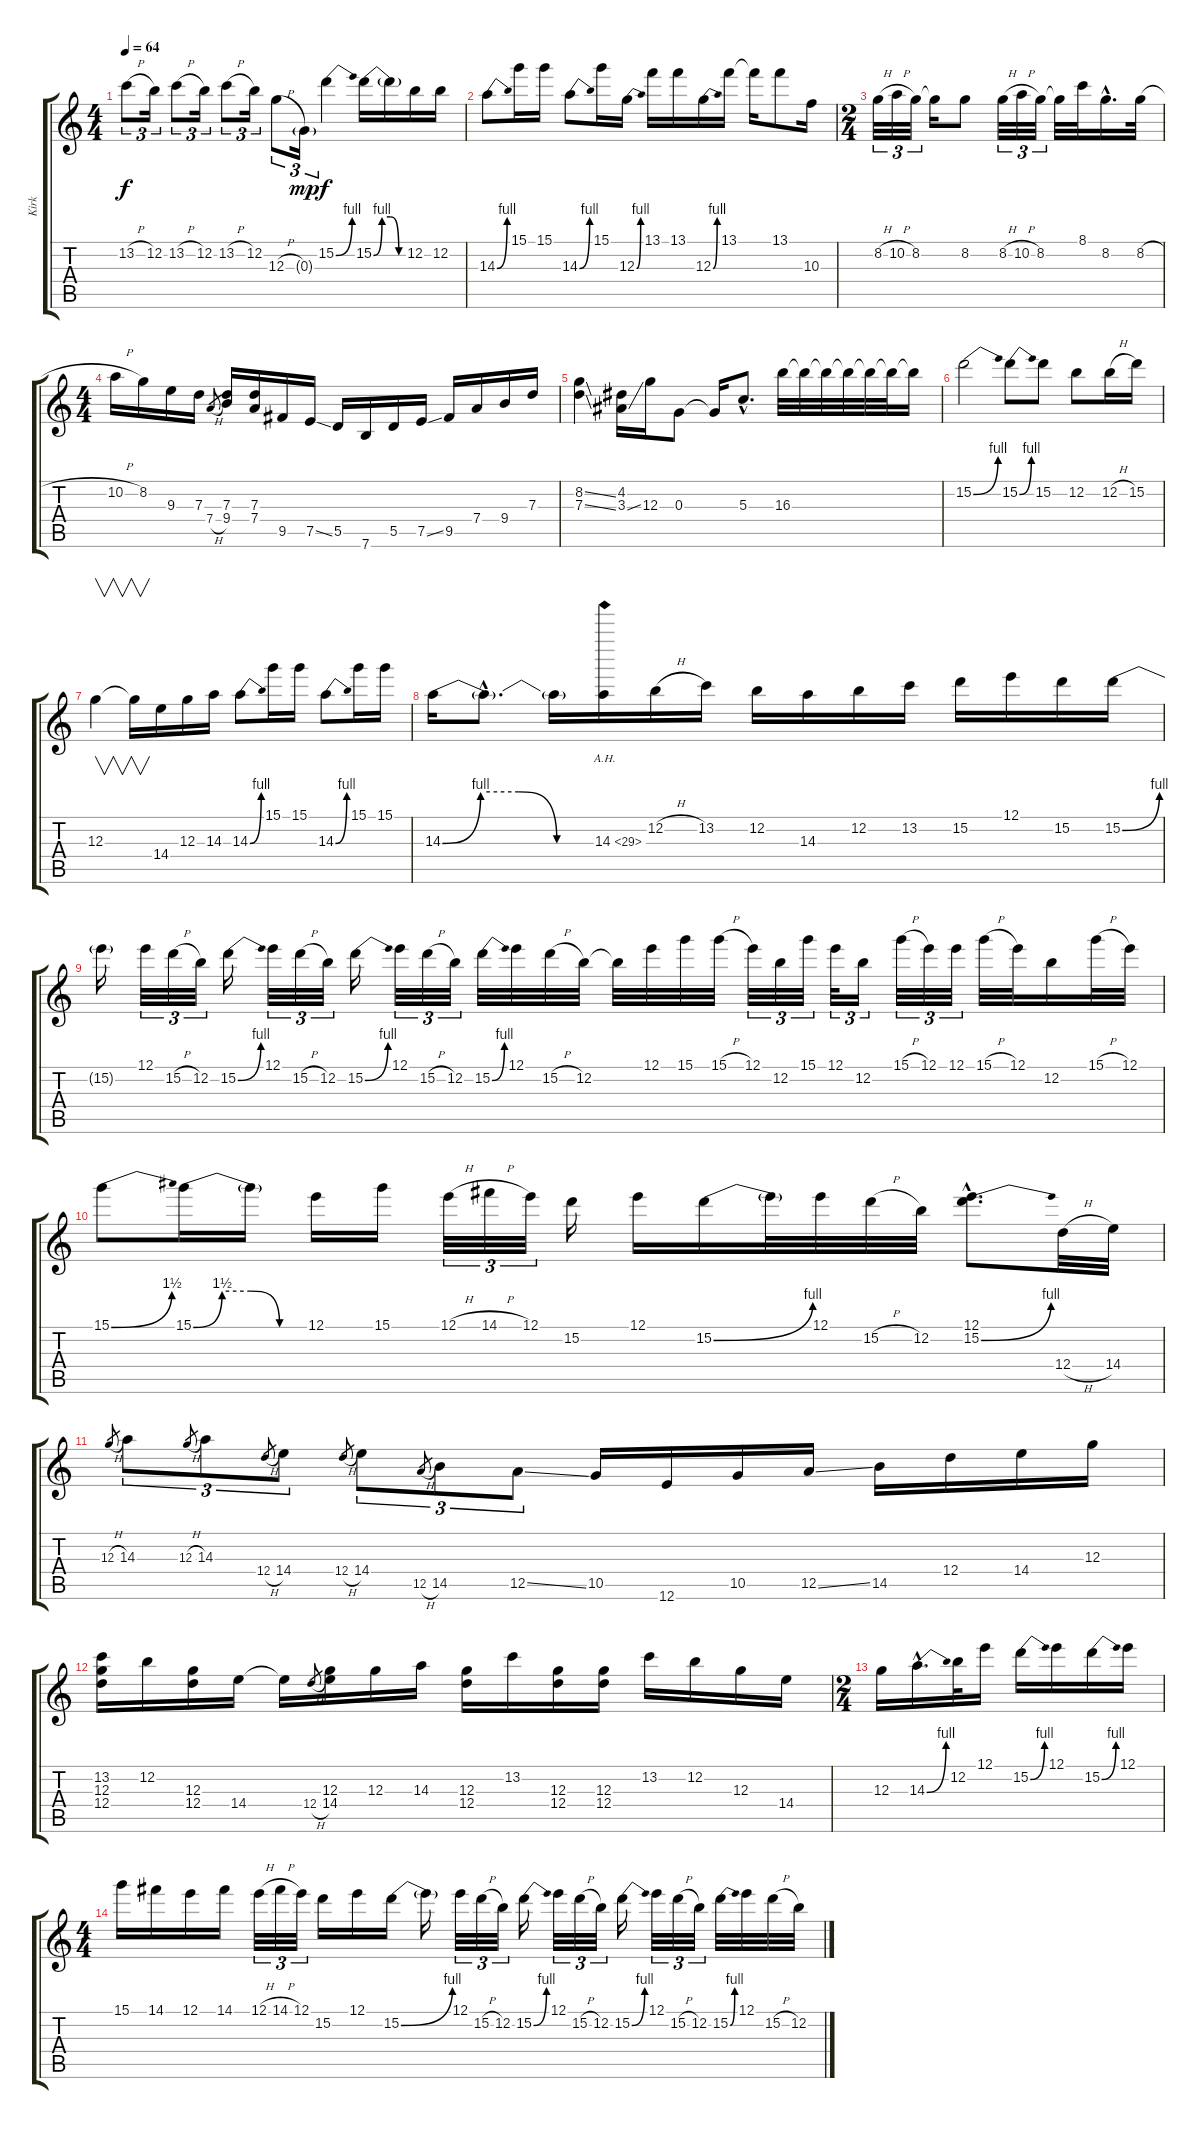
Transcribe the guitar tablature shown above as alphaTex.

\track ("Kirk" "Kirk") {instrument electricguitarclean}
\staff {score tabs}
\tuning (E4 B3 G3 D3 A2 E2) {hide}
\ts (4 4)
\tempo 64
\clef g2
\ks c
13.2{h}.8{tu (3 2) dy f} 12.2.16{tu (3 2)} 13.2{h}.8{tu (3 2)} 12.2.16{tu (3 2)} 13.2{h}.8{tu (3 2)} 12.2.16{tu (3 2)} 12.3{h}.8{tu (3 2)} 0.3{g}.16{tu (3 2) dy mp} 15.2{be (bend 0 0 60 4)}.4{dy f} 15.2{be (custom 0 0 15 4 30 4 45 0 60 0)}.16 15.2{t}.16 12.2.16 12.2.16 |
14.3{be (bend 0 0 60 4)}.8 15.1.16 15.1.16 14.3{be (bend 0 0 60 4)}.8 15.1.16 12.3{be (bend 0 0 60 4)}.16 13.1.16 13.1.16 12.3{be (bend 0 0 60 4)}.16 13.1.16 13.1{t}.16 13.1.8 10.3.16 |
\ts (2 4)
8.2{h}.32{tu (3 2)} 10.2{h}.32{tu (3 2)} 8.2.32{tu (3 2)} 8.2{t}.16 8.2.8 8.2{h}.32{tu (3 2)} 10.2{h}.32{tu (3 2)} 8.2.32{tu (3 2)} 8.2{t}.32 8.1.32 8.2{hac}.16{d} 8.2{h}.32 |
\ts (4 4)
10.2{h}.16 8.2.16 9.3.16 7.3.16 7.4{h}.8{gr} (7.3 9.4).16 (7.3 7.4).16 9.5.16 7.5{ss}.16 5.5.16 7.6.16 5.5.16 7.5{ss}.16 9.5.16 7.4.16 9.4.16 7.3.16 |
(8.2{ss} 7.3{ss}).4 (4.2 3.3{ss}).16 12.3.16 0.3.8 0.3{t}.16 5.3{hac}.8{d} 16.3.32 16.3{t}.32 16.3{t}.32 16.3{t}.32 16.3{t}.32 16.3{t}.32 16.3{t}.16 |
15.2{be (bend 0 0 60 4)}.2 15.2{be (bend 0 0 60 4)}.8 15.2.8 12.2.8 12.2{h}.16 15.2.16 |
12.3.4{v} 12.3{t}.16{v} 14.4.16 12.3.16 14.3.16 14.3{be (bend 0 0 60 4)}.8 15.1.16 15.1.16 14.3{be (bend 0 0 60 4)}.8 15.1.16 15.1.16 |
14.3{be (custom 0 0 15 4 30 4 45 0 60 0)}.16 14.3{hac t}.8{d} 14.3{t}.16 14.3{ah 15}.16 12.2{h}.16 13.2.16 12.2.16 14.3.16 12.2.16 13.2.16 15.2.16 12.1.16 15.2.16 15.2{be (bend 0 0 60 4)}.16 |
15.2{t}.16 12.1.32{tu (3 2)} 15.2{h}.32{tu (3 2)} 12.2.32{tu (3 2)} 15.2{be (bend 0 0 60 4)}.16 12.1.32{tu (3 2)} 15.2{h}.32{tu (3 2)} 12.2.32{tu (3 2)} 15.2{be (bend 0 0 60 4)}.16 12.1.32{tu (3 2)} 15.2{h}.32{tu (3 2)} 12.2.32{tu (3 2)} 15.2{be (bend 0 0 60 4)}.32 12.1.32 15.2{h}.32 12.2.32 12.2{t}.32 12.1.32 15.1.32 15.1{h}.32 12.1.32{tu (3 2)} 12.2.32{tu (3 2)} 15.1.32{tu (3 2)} 12.1.32{tu (3 2)} 12.2.16{tu (3 2)} 15.1{h}.32{tu (3 2)} 12.1.32{tu (3 2)} 12.1.32{tu (3 2)} 15.1{h}.32 12.1.32 12.2.16 15.1{h}.32 12.1.32 |
15.1{be (bend 0 0 60 6)}.8 15.1{be (custom 0 0 15 6 30 6 45 0 60 0)}.16 15.1{t}.16 12.1.16 15.1.16 12.1{h}.32{tu (3 2)} 14.1{h}.32{tu (3 2)} 12.1.32{tu (3 2)} 15.2.16 12.1.16 15.2{be (bend 0 0 60 4)}.16 15.2{t}.32 12.1.32 15.2{h}.32 12.2.32 (12.1{hac} 15.2{be (bend 0 0 60 4) hac}).8{d} 12.4{h}.32 14.4.32 |
12.3{h}.8{gr} 14.3.8{tu (3 2)} 12.3{h}.8{gr} 14.3.8{tu (3 2)} 12.4{h}.8{gr} 14.4.8{tu (3 2)} 12.4{h}.8{gr} 14.4.8{tu (3 2)} 12.5{h}.8{gr} 14.5.8{tu (3 2)} 12.5{ss}.8{tu (3 2)} 10.5.16 12.6.16 10.5.16 12.5{ss}.16 14.5.16 12.4.16 14.4.16 12.3.16 |
(13.2 12.3 12.4).16 12.2.16 (12.3 12.4).16 14.4.16 14.4{t}.16 12.4{h}.8{gr} (12.3 14.4).16 12.3.16 14.3.16 (12.3 12.4).16 13.2.16 (12.3 12.4).16 (12.3 12.4).16 13.2.16 12.2.16 12.3.16 14.4.16 |
\ts (2 4)
12.3.16 14.3{be (bend 0 0 60 4) hac}.16{d} 12.2.32 12.1.16 15.2{be (bend 0 0 60 4)}.16 12.1.16 15.2{be (bend 0 0 60 4)}.16 12.1.16 |
\ts (4 4)
15.1.16 14.1.16 12.1.16 14.1.16 12.1{h}.32{tu (3 2)} 14.1{h}.32{tu (3 2)} 12.1.32{tu (3 2)} 15.2.16 12.1.16 15.2{be (bend 0 0 60 4)}.16 15.2{t}.16 12.1.32{tu (3 2)} 15.2{h}.32{tu (3 2)} 12.2.32{tu (3 2)} 15.2{be (bend 0 0 60 4)}.16 12.1.32{tu (3 2)} 15.2{h}.32{tu (3 2)} 12.2.32{tu (3 2)} 15.2{be (bend 0 0 60 4)}.16 12.1.32{tu (3 2)} 15.2{h}.32{tu (3 2)} 12.2.32{tu (3 2)} 15.2{be (bend 0 0 60 4)}.32 12.1.32 15.2{h}.32 12.2.32
